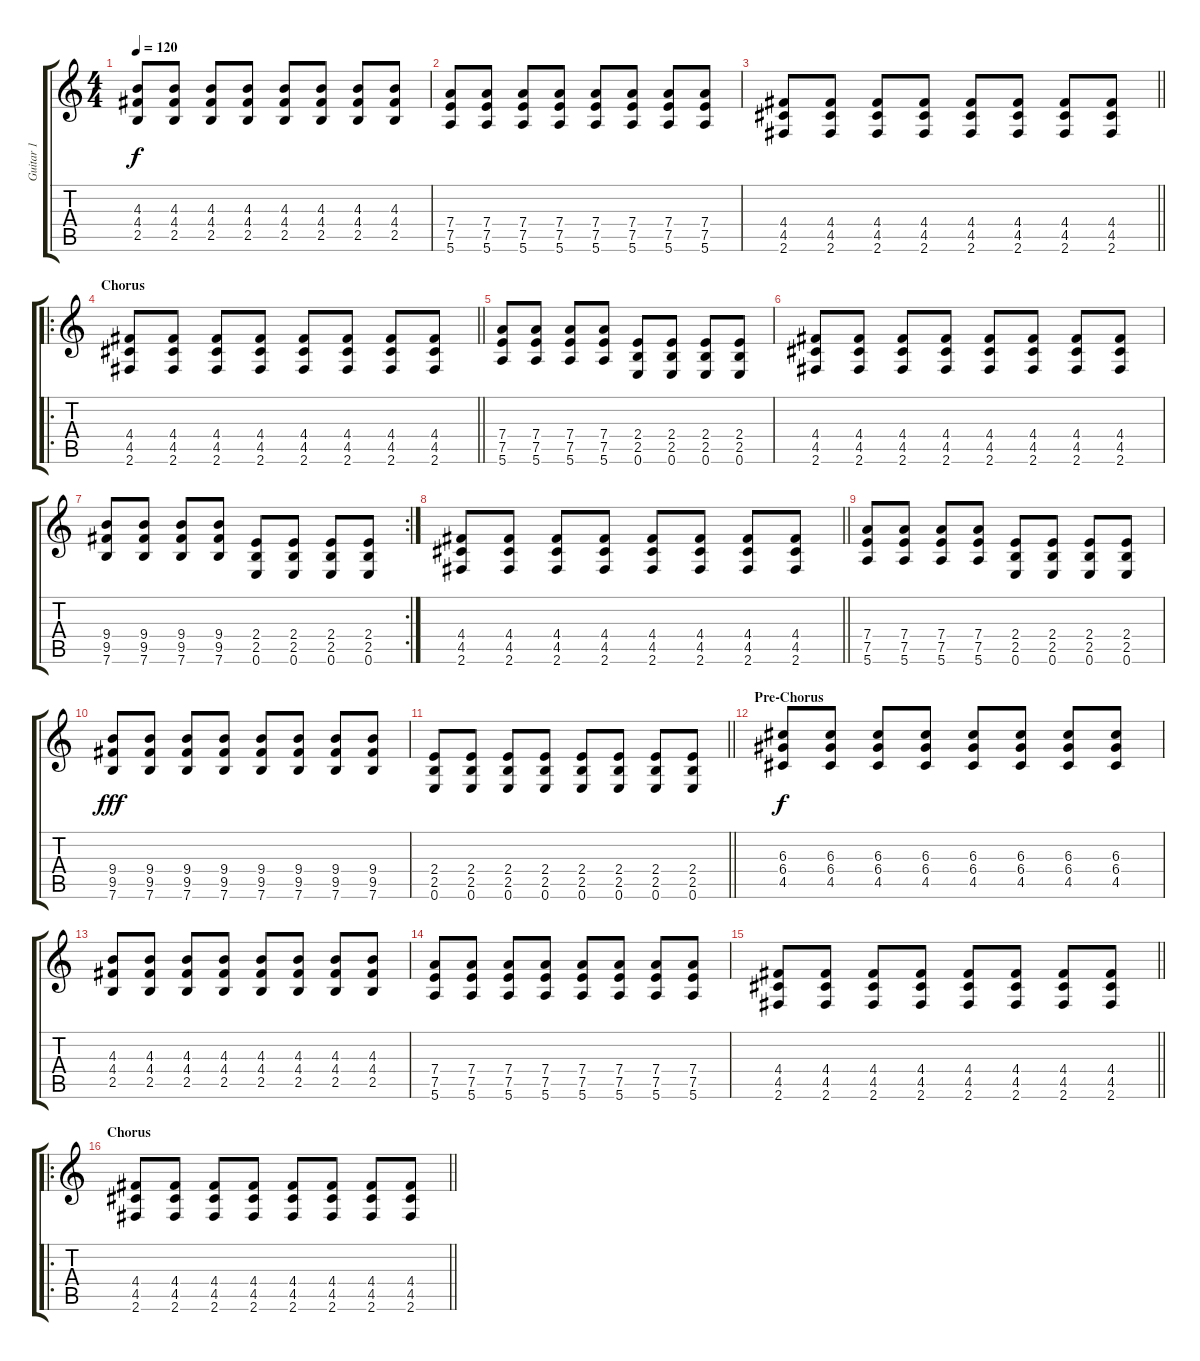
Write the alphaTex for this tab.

\track ("Guitar 1" "Guitar 1") {instrument distortionguitar}
\staff {score tabs}
\tuning (E4 B3 G3 D3 A2 E2) {hide}
\ts (4 4)
\tempo 120
\clef g2
\ks c
(4.3 4.4 2.5).8{dy f} (4.3 4.4 2.5).8 (4.3 4.4 2.5).8 (4.3 4.4 2.5).8 (4.3 4.4 2.5).8 (4.3 4.4 2.5).8 (4.3 4.4 2.5).8 (4.3 4.4 2.5).8 |
(7.4 7.5 5.6).8 (7.4 7.5 5.6).8 (7.4 7.5 5.6).8 (7.4 7.5 5.6).8 (7.4 7.5 5.6).8 (7.4 7.5 5.6).8 (7.4 7.5 5.6).8 (7.4 7.5 5.6).8 |
\barLineRight lightlight
(4.4 4.5 2.6).8 (4.4 4.5 2.6).8 (4.4 4.5 2.6).8 (4.4 4.5 2.6).8 (4.4 4.5 2.6).8 (4.4 4.5 2.6).8 (4.4 4.5 2.6).8 (4.4 4.5 2.6).8 |
\ro
\section ("" "Chorus")
\barLineRight lightlight
(4.4 4.5 2.6).8 (4.4 4.5 2.6).8 (4.4 4.5 2.6).8 (4.4 4.5 2.6).8 (4.4 4.5 2.6).8 (4.4 4.5 2.6).8 (4.4 4.5 2.6).8 (4.4 4.5 2.6).8 |
\section ("" "")
(7.4 7.5 5.6).8 (7.4 7.5 5.6).8 (7.4 7.5 5.6).8 (7.4 7.5 5.6).8 (2.4 2.5 0.6).8 (2.4 2.5 0.6).8 (2.4 2.5 0.6).8 (2.4 2.5 0.6).8 |
(4.4 4.5 2.6).8 (4.4 4.5 2.6).8 (4.4 4.5 2.6).8 (4.4 4.5 2.6).8 (4.4 4.5 2.6).8 (4.4 4.5 2.6).8 (4.4 4.5 2.6).8 (4.4 4.5 2.6).8 |
\rc 2
(9.4 9.5 7.6).8 (9.4 9.5 7.6).8 (9.4 9.5 7.6).8 (9.4 9.5 7.6).8 (2.4 2.5 0.6).8 (2.4 2.5 0.6).8 (2.4 2.5 0.6).8 (2.4 2.5 0.6).8 |
\barLineRight lightlight
(4.4 4.5 2.6).8 (4.4 4.5 2.6).8 (4.4 4.5 2.6).8 (4.4 4.5 2.6).8 (4.4 4.5 2.6).8 (4.4 4.5 2.6).8 (4.4 4.5 2.6).8 (4.4 4.5 2.6).8 |
(7.4 7.5 5.6).8 (7.4 7.5 5.6).8 (7.4 7.5 5.6).8 (7.4 7.5 5.6).8 (2.4 2.5 0.6).8 (2.4 2.5 0.6).8 (2.4 2.5 0.6).8 (2.4 2.5 0.6).8 |
(9.4 9.5 7.6).8{dy fff} (9.4 9.5 7.6).8 (9.4 9.5 7.6).8 (9.4 9.5 7.6).8 (9.4 9.5 7.6).8 (9.4 9.5 7.6).8 (9.4 9.5 7.6).8 (9.4 9.5 7.6).8 |
\barLineRight lightlight
(2.4 2.5 0.6).8 (2.4 2.5 0.6).8 (2.4 2.5 0.6).8 (2.4 2.5 0.6).8 (2.4 2.5 0.6).8 (2.4 2.5 0.6).8 (2.4 2.5 0.6).8 (2.4 2.5 0.6).8 |
\section ("" "Pre-Chorus")
(6.3 6.4 4.5).8{dy f} (6.3 6.4 4.5).8 (6.3 6.4 4.5).8 (6.3 6.4 4.5).8 (6.3 6.4 4.5).8 (6.3 6.4 4.5).8 (6.3 6.4 4.5).8 (6.3 6.4 4.5).8 |
(4.3 4.4 2.5).8 (4.3 4.4 2.5).8 (4.3 4.4 2.5).8 (4.3 4.4 2.5).8 (4.3 4.4 2.5).8 (4.3 4.4 2.5).8 (4.3 4.4 2.5).8 (4.3 4.4 2.5).8 |
(7.4 7.5 5.6).8 (7.4 7.5 5.6).8 (7.4 7.5 5.6).8 (7.4 7.5 5.6).8 (7.4 7.5 5.6).8 (7.4 7.5 5.6).8 (7.4 7.5 5.6).8 (7.4 7.5 5.6).8 |
\barLineRight lightlight
(4.4 4.5 2.6).8 (4.4 4.5 2.6).8 (4.4 4.5 2.6).8 (4.4 4.5 2.6).8 (4.4 4.5 2.6).8 (4.4 4.5 2.6).8 (4.4 4.5 2.6).8 (4.4 4.5 2.6).8 |
\ro
\section ("" "Chorus")
\barLineRight lightlight
(4.4 4.5 2.6).8 (4.4 4.5 2.6).8 (4.4 4.5 2.6).8 (4.4 4.5 2.6).8 (4.4 4.5 2.6).8 (4.4 4.5 2.6).8 (4.4 4.5 2.6).8 (4.4 4.5 2.6).8
